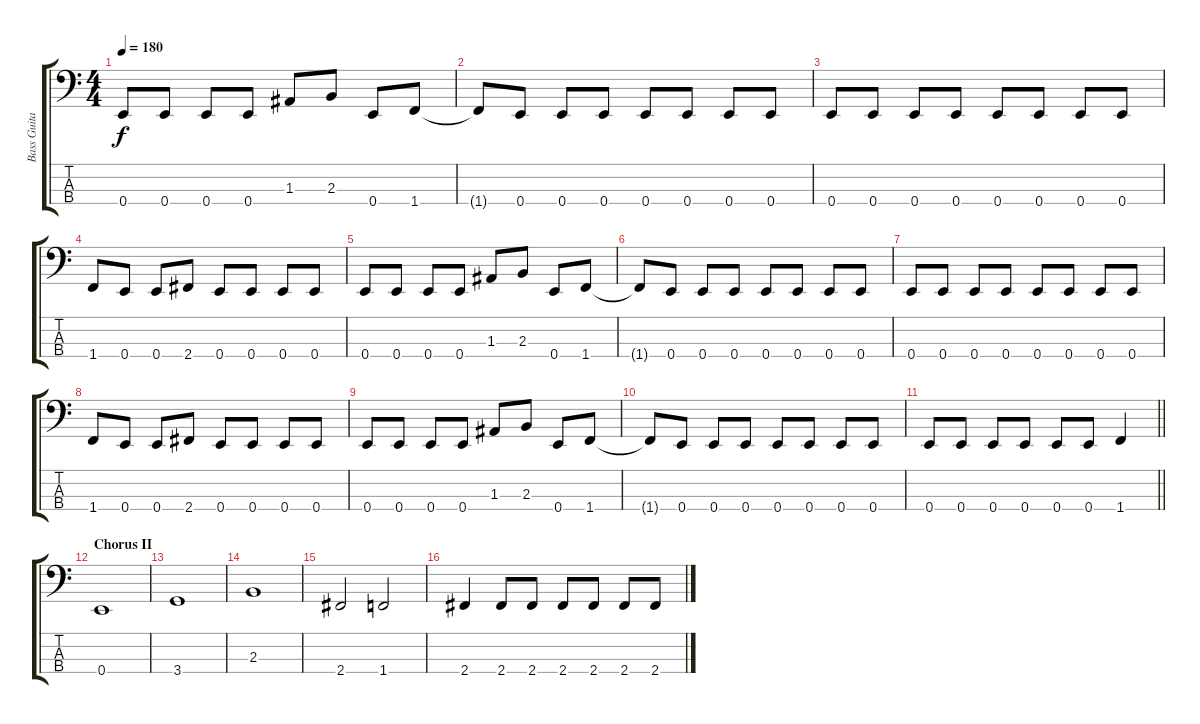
\track ("Bass Guitar" "Bass Guita") {instrument electricbassfinger}
\staff {score tabs}
\tuning (G2 D2 A1 E1) {hide}
\ts (4 4)
\tempo 180
\clef f4
\ks c
0.4.8{dy f} 0.4.8 0.4.8 0.4.8 1.3.8 2.3.8 0.4.8 1.4.8 |
1.4{t}.8 0.4.8 0.4.8 0.4.8 0.4.8 0.4.8 0.4.8 0.4.8 |
0.4.8 0.4.8 0.4.8 0.4.8 0.4.8 0.4.8 0.4.8 0.4.8 |
1.4.8 0.4.8 0.4.8 2.4.8 0.4.8 0.4.8 0.4.8 0.4.8 |
0.4.8 0.4.8 0.4.8 0.4.8 1.3.8 2.3.8 0.4.8 1.4.8 |
1.4{t}.8 0.4.8 0.4.8 0.4.8 0.4.8 0.4.8 0.4.8 0.4.8 |
0.4.8 0.4.8 0.4.8 0.4.8 0.4.8 0.4.8 0.4.8 0.4.8 |
1.4.8 0.4.8 0.4.8 2.4.8 0.4.8 0.4.8 0.4.8 0.4.8 |
0.4.8 0.4.8 0.4.8 0.4.8 1.3.8 2.3.8 0.4.8 1.4.8 |
1.4{t}.8 0.4.8 0.4.8 0.4.8 0.4.8 0.4.8 0.4.8 0.4.8 |
\barLineRight lightlight
0.4.8 0.4.8 0.4.8 0.4.8 0.4.8 0.4.8 1.4.4 |
\section ("" "Chorus II")
0.4.1 |
3.4.1 |
2.3.1 |
2.4.2 1.4.2 |
2.4.4 2.4.8 2.4.8 2.4.8 2.4.8 2.4.8 2.4.8
